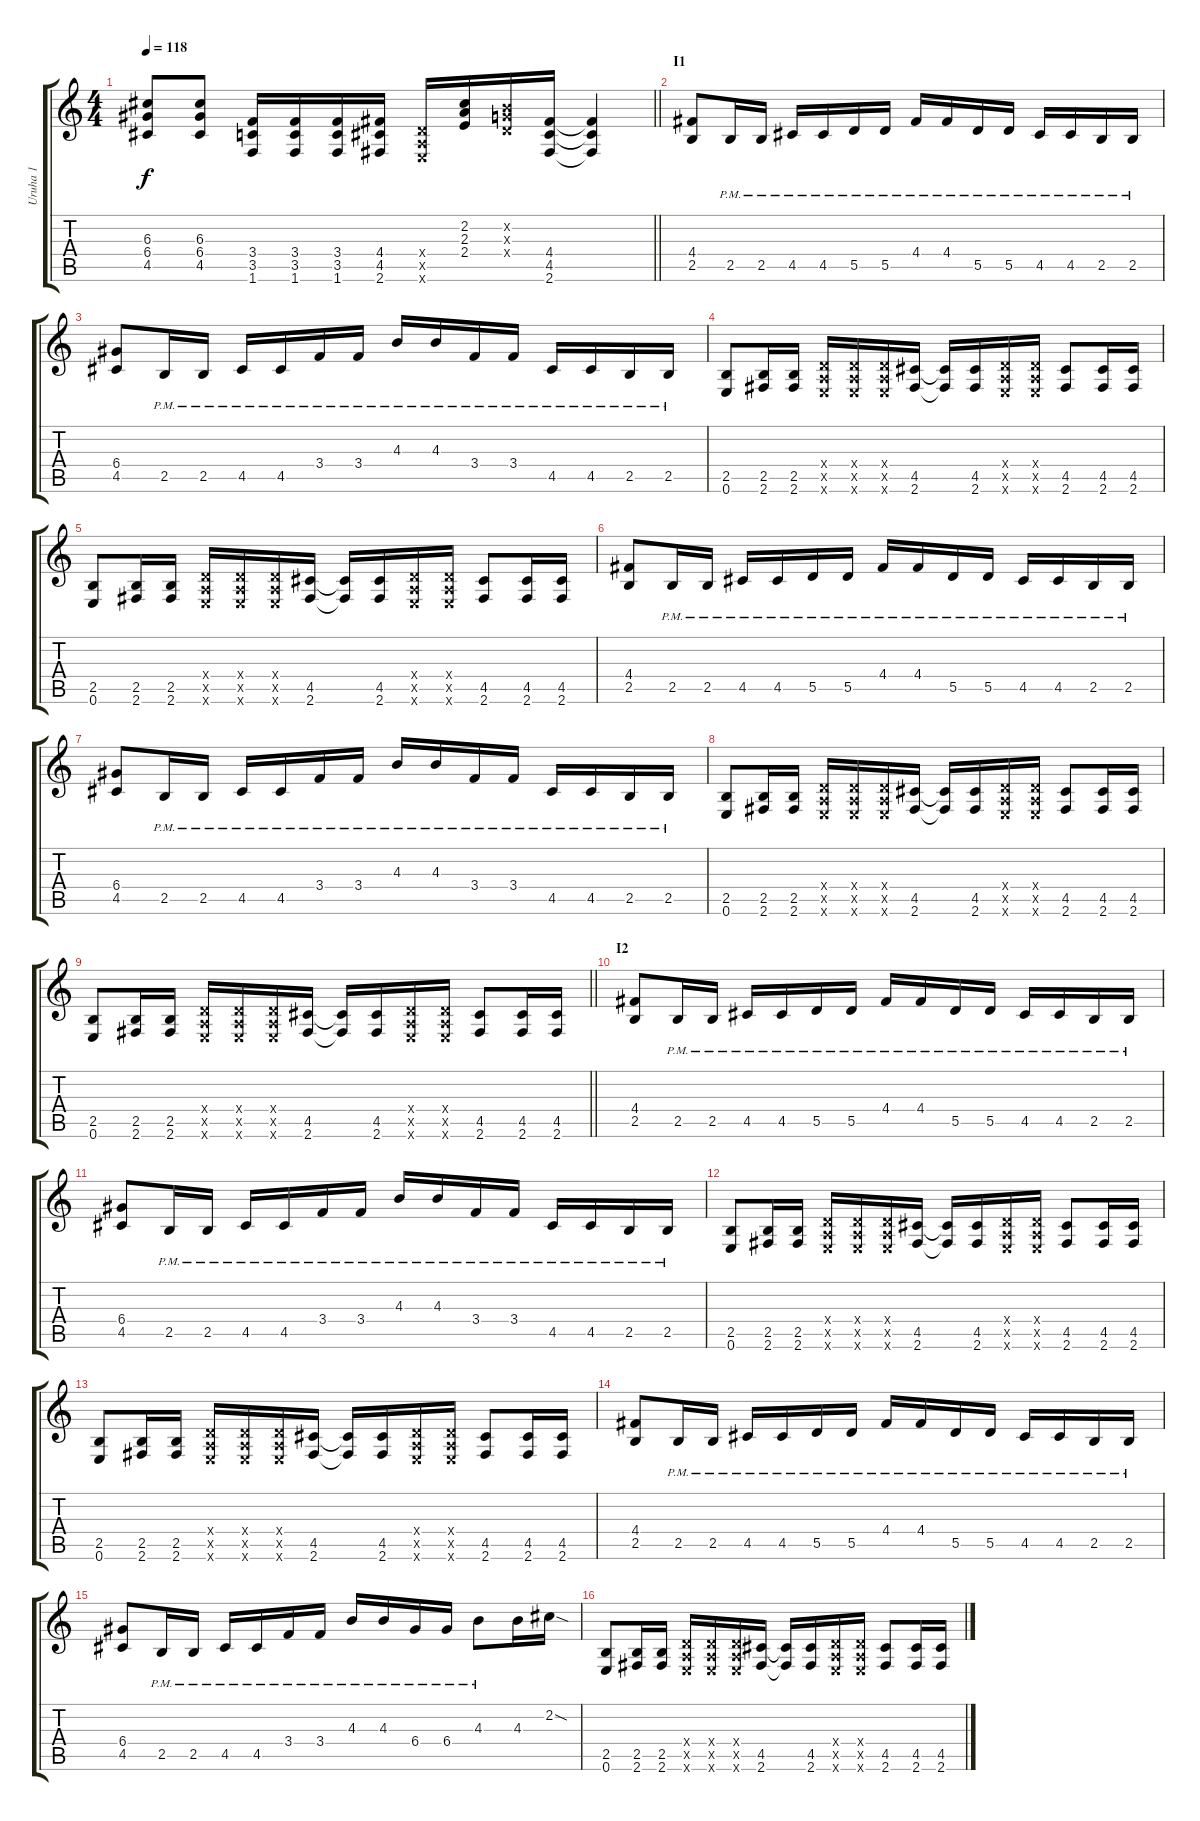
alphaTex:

\track ("Uruha 1" "Uruha 1") {instrument distortionguitar}
\staff {score tabs}
\tuning (E4 B3 G3 D3 A2 E2) {hide}
\ts (4 4)
\tempo 118
\clef g2
\barLineRight lightlight
\ks c
(6.3 6.4 4.5).8{dy f} (6.3 6.4 4.5).8 (3.4 3.5 1.6).16 (3.4 3.5 1.6).16 (3.4 3.5 1.6).16 (4.4 4.5 2.6).16 (0.4{x} 0.5{x} 0.6{x}).16 (2.2 2.3 2.4).16 (0.2{x} 0.3{x} 0.4{x}).16 (4.4 4.5 2.6).16 (4.4{t} 4.5{t} 2.6{t}).4 |
\section ("" "I1")
(4.4 2.5).8 2.5{pm}.16 2.5{pm}.16 4.5{pm}.16 4.5{pm}.16 5.5{pm}.16 5.5{pm}.16 4.4{pm}.16 4.4{pm}.16 5.5{pm}.16 5.5{pm}.16 4.5{pm}.16 4.5{pm}.16 2.5{pm}.16 2.5{pm}.16 |
(6.4 4.5).8 2.5{pm}.16 2.5{pm}.16 4.5{pm}.16 4.5{pm}.16 3.4{pm}.16 3.4{pm}.16 4.3{pm}.16 4.3{pm}.16 3.4{pm}.16 3.4{pm}.16 4.5{pm}.16 4.5{pm}.16 2.5{pm}.16 2.5{pm}.16 |
(2.5 0.6).8 (2.5 2.6).16 (2.5 2.6).16 (0.4{x} 0.5{x} 0.6{x}).16 (0.4{x} 0.5{x} 0.6{x}).16 (0.4{x} 0.5{x} 0.6{x}).16 (4.5 2.6).16 (4.5{t} 2.6{t}).16 (4.5 2.6).16 (0.4{x} 0.5{x} 0.6{x}).16 (0.4{x} 0.5{x} 0.6{x}).16 (4.5 2.6).8 (4.5 2.6).16 (4.5 2.6).16 |
(2.5 0.6).8 (2.5 2.6).16 (2.5 2.6).16 (0.4{x} 0.5{x} 0.6{x}).16 (0.4{x} 0.5{x} 0.6{x}).16 (0.4{x} 0.5{x} 0.6{x}).16 (4.5 2.6).16 (4.5{t} 2.6{t}).16 (4.5 2.6).16 (0.4{x} 0.5{x} 0.6{x}).16 (0.4{x} 0.5{x} 0.6{x}).16 (4.5 2.6).8 (4.5 2.6).16 (4.5 2.6).16 |
(4.4 2.5).8 2.5{pm}.16 2.5{pm}.16 4.5{pm}.16 4.5{pm}.16 5.5{pm}.16 5.5{pm}.16 4.4{pm}.16 4.4{pm}.16 5.5{pm}.16 5.5{pm}.16 4.5{pm}.16 4.5{pm}.16 2.5{pm}.16 2.5{pm}.16 |
(6.4 4.5).8 2.5{pm}.16 2.5{pm}.16 4.5{pm}.16 4.5{pm}.16 3.4{pm}.16 3.4{pm}.16 4.3{pm}.16 4.3{pm}.16 3.4{pm}.16 3.4{pm}.16 4.5{pm}.16 4.5{pm}.16 2.5{pm}.16 2.5{pm}.16 |
(2.5 0.6).8 (2.5 2.6).16 (2.5 2.6).16 (0.4{x} 0.5{x} 0.6{x}).16 (0.4{x} 0.5{x} 0.6{x}).16 (0.4{x} 0.5{x} 0.6{x}).16 (4.5 2.6).16 (4.5{t} 2.6{t}).16 (4.5 2.6).16 (0.4{x} 0.5{x} 0.6{x}).16 (0.4{x} 0.5{x} 0.6{x}).16 (4.5 2.6).8 (4.5 2.6).16 (4.5 2.6).16 |
\barLineRight lightlight
(2.5 0.6).8 (2.5 2.6).16 (2.5 2.6).16 (0.4{x} 0.5{x} 0.6{x}).16 (0.4{x} 0.5{x} 0.6{x}).16 (0.4{x} 0.5{x} 0.6{x}).16 (4.5 2.6).16 (4.5{t} 2.6{t}).16 (4.5 2.6).16 (0.4{x} 0.5{x} 0.6{x}).16 (0.4{x} 0.5{x} 0.6{x}).16 (4.5 2.6).8 (4.5 2.6).16 (4.5 2.6).16 |
\section ("" "I2")
(4.4 2.5).8 2.5{pm}.16 2.5{pm}.16 4.5{pm}.16 4.5{pm}.16 5.5{pm}.16 5.5{pm}.16 4.4{pm}.16 4.4{pm}.16 5.5{pm}.16 5.5{pm}.16 4.5{pm}.16 4.5{pm}.16 2.5{pm}.16 2.5{pm}.16 |
(6.4 4.5).8 2.5{pm}.16 2.5{pm}.16 4.5{pm}.16 4.5{pm}.16 3.4{pm}.16 3.4{pm}.16 4.3{pm}.16 4.3{pm}.16 3.4{pm}.16 3.4{pm}.16 4.5{pm}.16 4.5{pm}.16 2.5{pm}.16 2.5{pm}.16 |
(2.5 0.6).8 (2.5 2.6).16 (2.5 2.6).16 (0.4{x} 0.5{x} 0.6{x}).16 (0.4{x} 0.5{x} 0.6{x}).16 (0.4{x} 0.5{x} 0.6{x}).16 (4.5 2.6).16 (4.5{t} 2.6{t}).16 (4.5 2.6).16 (0.4{x} 0.5{x} 0.6{x}).16 (0.4{x} 0.5{x} 0.6{x}).16 (4.5 2.6).8 (4.5 2.6).16 (4.5 2.6).16 |
(2.5 0.6).8 (2.5 2.6).16 (2.5 2.6).16 (0.4{x} 0.5{x} 0.6{x}).16 (0.4{x} 0.5{x} 0.6{x}).16 (0.4{x} 0.5{x} 0.6{x}).16 (4.5 2.6).16 (4.5{t} 2.6{t}).16 (4.5 2.6).16 (0.4{x} 0.5{x} 0.6{x}).16 (0.4{x} 0.5{x} 0.6{x}).16 (4.5 2.6).8 (4.5 2.6).16 (4.5 2.6).16 |
(4.4 2.5).8 2.5{pm}.16 2.5{pm}.16 4.5{pm}.16 4.5{pm}.16 5.5{pm}.16 5.5{pm}.16 4.4{pm}.16 4.4{pm}.16 5.5{pm}.16 5.5{pm}.16 4.5{pm}.16 4.5{pm}.16 2.5{pm}.16 2.5{pm}.16 |
(6.4 4.5).8 2.5{pm}.16 2.5{pm}.16 4.5{pm}.16 4.5{pm}.16 3.4{pm}.16 3.4{pm}.16 4.3{pm}.16 4.3{pm}.16 6.4{pm}.16 6.4{pm}.16 4.3{pm}.8 4.3.16 2.2{sod}.16 |
(2.5 0.6).8 (2.5 2.6).16 (2.5 2.6).16 (0.4{x} 0.5{x} 0.6{x}).16 (0.4{x} 0.5{x} 0.6{x}).16 (0.4{x} 0.5{x} 0.6{x}).16 (4.5 2.6).16 (4.5{t} 2.6{t}).16 (4.5 2.6).16 (0.4{x} 0.5{x} 0.6{x}).16 (0.4{x} 0.5{x} 0.6{x}).16 (4.5 2.6).8 (4.5 2.6).16 (4.5 2.6).16
